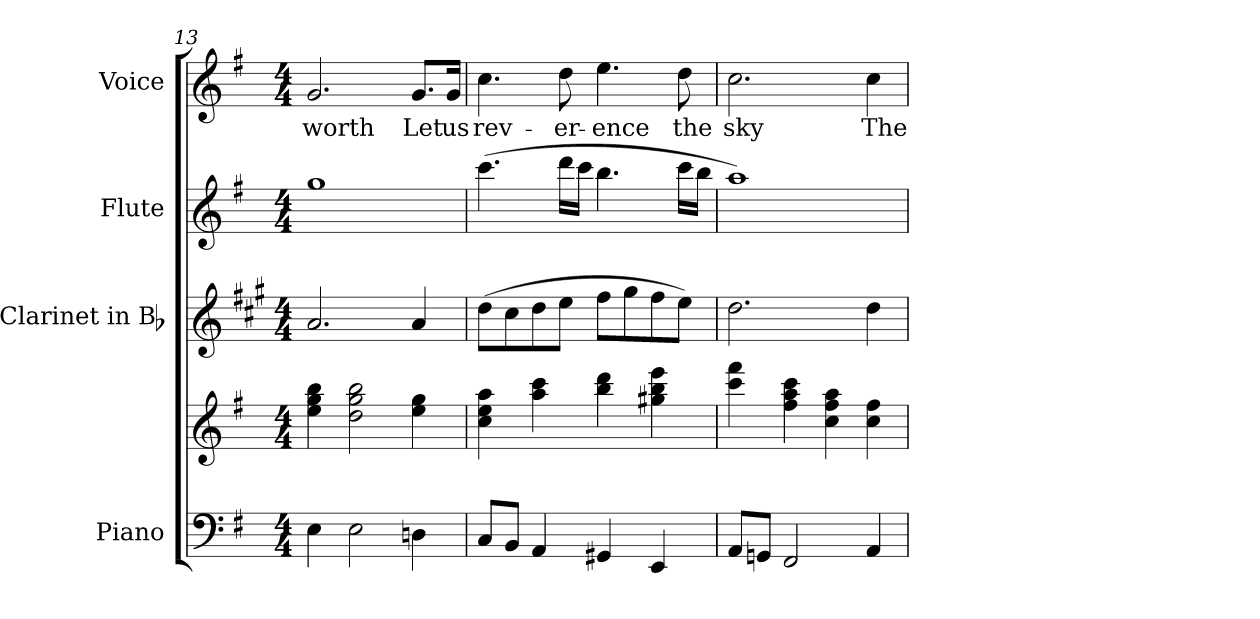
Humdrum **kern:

**kern	**kern	**kern	**kern	**kern	**text
*part4	*part4	*part3	*part2	*part1	*part1
*staff5	*staff4	*staff3	*staff2	*staff1	*staff1
*I"Piano	*	*I"Clarinet in Bb	*I"Flute	*I"Voice	*
*I'Pno.	*	*I'Cl.	*I'Fl.	*I'Voice	*
*clefF4	*clefG2	*clefG2	*clefG2	*clefG2	*
*	*	*ITrd1c2	*	*	*
*k[f#]	*k[f#]	*k[f#]	*k[f#]	*k[f#]	*
*G:	*G:	*G:	*G:	*G:	*
*M4/4	*M4/4	*M4/4	*M4/4	*M4/4	*
=13	=13	=13	=13	=13	=13
!	!	!	!	!	!LO:LY:b:color=#000000
4Ei\	4eei\ 4ggi 4bbi	2.gi/	1ggi	2.gi/	worth
2Ei\	2ddi\ 2ggi 2bbi	.	.	.	.
!	!	!	!	!	!LO:LY:b:color=#000000
4Dni\	4eei\ 4ggi	4gi/	.	8.gi/L	Let
!	!	!	!	!	!LO:LY:b:color=#000000
.	.	.	.	16gi/Jk	us
=14	=14	=14	=14	=14	=14
!	!	!	!	!	!LO:LY:b:color=#000000
8Ci/L	4cci\ 4eei 4aai	(8cci\L	(4.ccci\	4.cci\	rev-
8BBi/J	.	8bi\	.	.	.
4AAi/	4aai\ 4ccci	8cci\	.	.	.
!	!	!	!	!	!LO:LY:b:color=#000000
.	.	8ddi\J	16dddi\LL	8ddi\	-er-
.	.	.	16ccci\JJ	.	.
!	!	!	!	!	!LO:LY:b:color=#000000
4GG#Xi/	4bbi\ 4dddi	8eei\L	4.bbi\	4.eei\	-ence
.	.	8ff#i\	.	.	.
4EEi/	4gg#Xi\ 4bbi 4eeei	8eei\	.	.	.
!	!	!	!	!	!LO:LY:b:color=#000000
.	.	8ddi\J)	16ccci\LL	8ddi\	the
.	.	.	16bbi\JJ	.	.
=15	=15	=15	=15	=15	=15
!	!	!	!	!	!LO:LY:b:color=#000000
8AAi/L	4ccci\ 4fff#i	2.cci\	1aai)	2.cci\	sky
8GGni/J	.	.	.	.	.
2FF#i/	4ff#i\ 4aai 4ccci	.	.	.	.
.	4cci\ 4ff#i 4aai	.	.	.	.
!	!	!	!	!	!LO:LY:b:color=#000000
4AAi/	4cci\ 4ff#i	4cci\	.	4cci\	The
=	=	=	=	=	=
*-	*-	*-	*-	*-	*-
